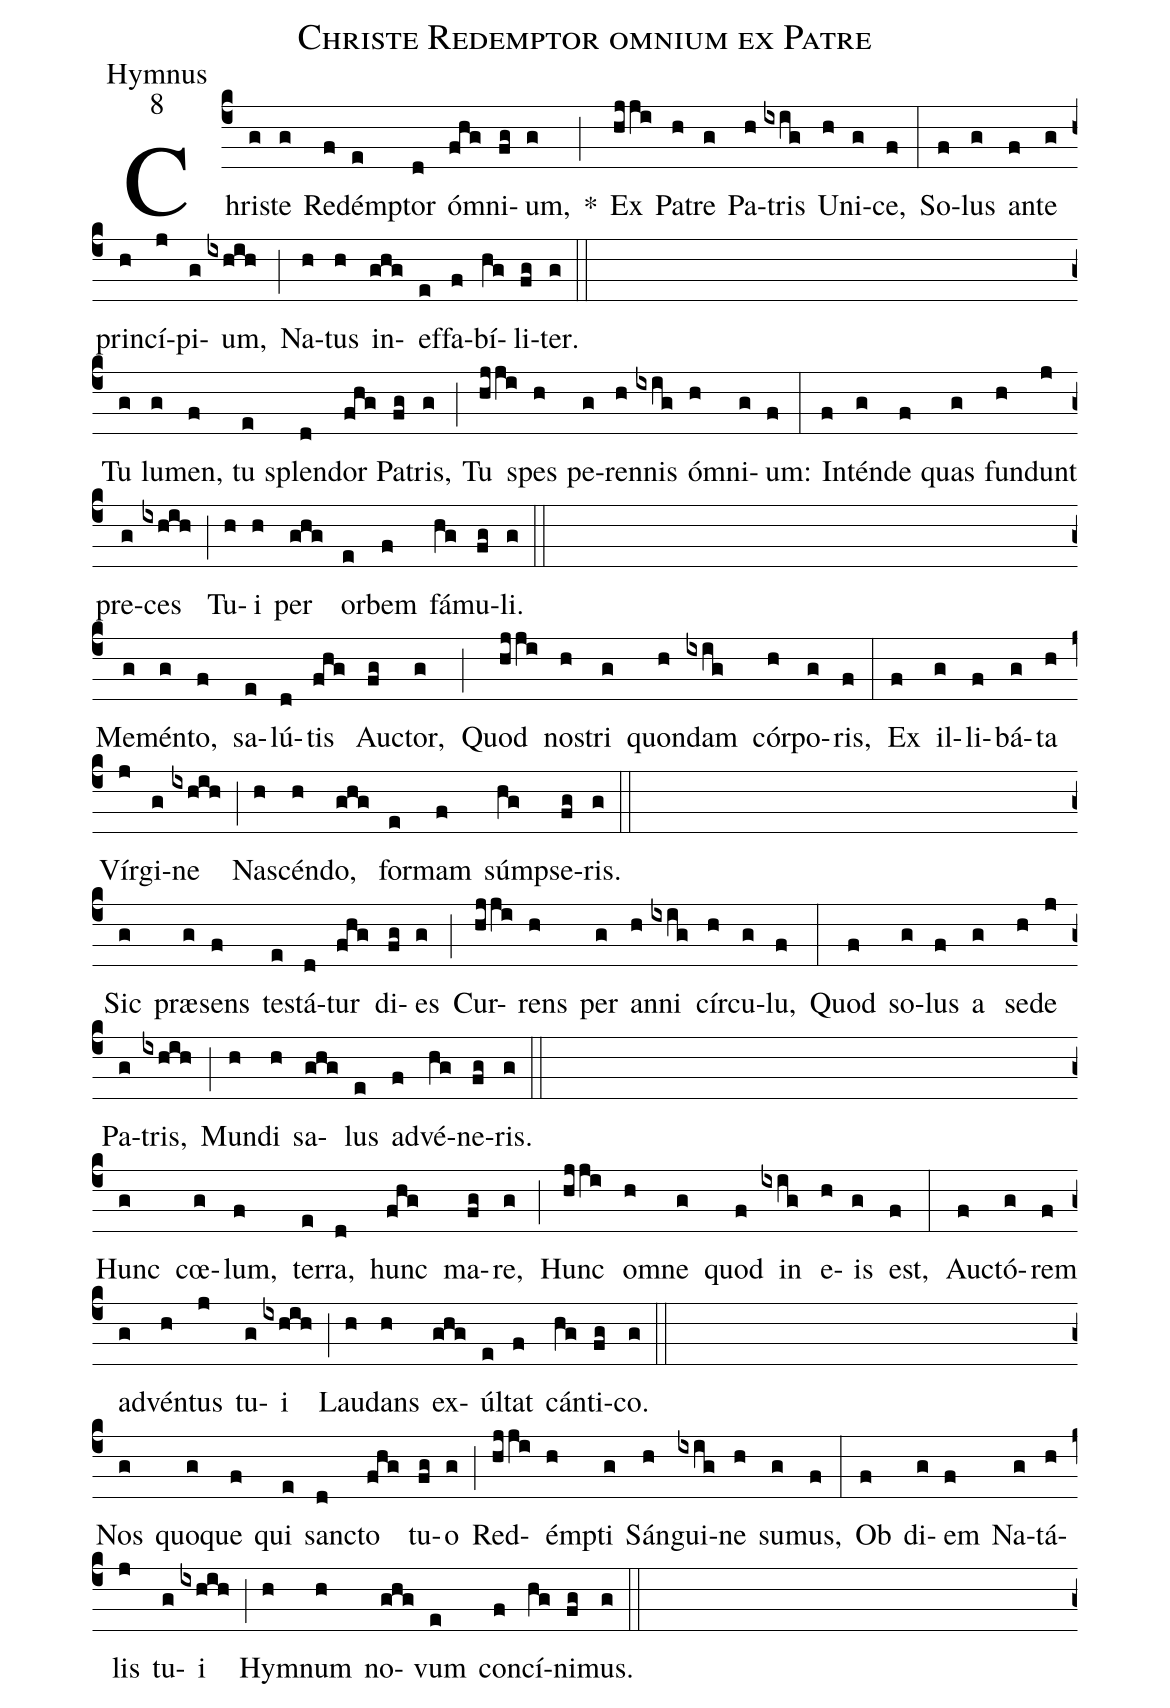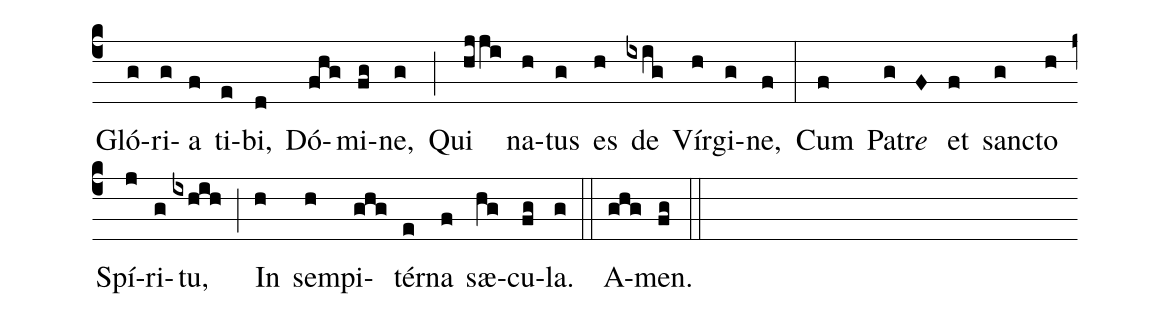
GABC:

name:Christe Redemptor omnium ex Patre;
office-part:Hymnus;
mode:8;
%%
(c4)Chri(g)ste(g) Re(f)démp(e)tor(d) ó(fhg)mni(fg)um,(g) *(;)
Ex(hjji) Pa(h)tre(g) Pa(h)tris(ixig) U(h)ni(g)ce,(f) (:) So(f)lus(g) an(f)te(g) prin(h)cí(j)pi(g)um,(ixhih) (;)
Na(h)tus(h) in(ghg)ef(e)fa(f)bí(hg)li(fg)ter.(g) (::) (Z)

Tu(g) lu(g)men,(f) tu(e) splen(d)dor(fhg) Pa(fg)tris,(g) (;)
Tu(hjji) spes(h) pe(g)ren(h)nis(ixig) ó(h)mni(g)um:(f) (:)
In(f)tén(g)de(f) quas(g) fun(h)dunt(j) pre(g)ces(ixhih) (;)
Tu(h)i(h) per(ghg) or(e)bem(f) fá(hg)mu(fg)li.(g) (::) (Z)

Me(g)mén(g)to,(f) sa(e)lú(d)tis(fhg) Au(fg)ctor,(g) (;)
Quod(hjji) no(h)stri(g) quon(h)dam(ixig) cór(h)po(g)ris,(f) (:)
Ex(f) il(g)li(f)bá(g)ta(h) Vír(j)gi(g)ne(ixhih) (;)
Nas(h)cén(h)do,(ghg) for(e)mam(f) súmp(hg)se(fg)ris.(g) (::) (Z)

Sic(g) præ(g)sens(f) te(e)stá(d)tur(fhg) di(fg)es(g) (;)
Cur(hjji)rens(h) per(g) an(h)ni(ixig) cír(h)cu(g)lu,(f) (:)
Quod(f) so(g)lus(f) a (g) se(h)de(j) Pa(g)tris,(ixhih) (;)
Mun(h)di(h) sa(ghg)lus(e) ad(f)vé(hg)ne(fg)ris.(g) (::) (Z)

Hunc(g) cœ(g)lum,(f) ter(e)ra,(d) hunc(fhg) ma(fg)re,(g) (;)
Hunc(hjji) om(h)ne(g) quod(f) in(ixig) e(h)is(g) est,(f) (:)
Auc(f)tó(g)rem(f) ad(g)vén(h)tus(j) tu(g)i(ixhih) (;)
Lau(h)dans(h) ex(ghg)úl(e)tat(f) cán(hg)ti(fg)co.(g) (::) (Z)

Nos(g) quo(g)que(f) qui(e) san(d)cto(fhg) tu(fg)o(g) (;)
Red(hjji)émp(h)ti(g) Sán(h)gui(ixig)ne(h) su(g)mus,(f) (:)
Ob(f) di(g)em(f) Na(g)tá(h)lis(j) tu(g)i(ixhih) (;)
Hym(h)num(h) no(ghg)vum(e) con(f)cí(hg)ni(fg)mus.(g) (::) (Z)

Gló(g)ri(g)a(f) ti(e)bi,(d) Dó(fhg)mi(fg)ne,(g) (;)
Qui(hjji) na(h)tus(g) es(h) de(ixig) Vír(h)gi(g)ne,(f) (:)
Cum(f) Pa(g)tr<i>e</i>(F) et(f) san(g)cto(h) Spí(j)ri(g)tu,(ixhih) (;)
In(h) sem(h)pi(ghg)tér(e)na(f) sæ(hg)cu(fg)la.(g) (::) A(ghg)men.(fg) (::)
